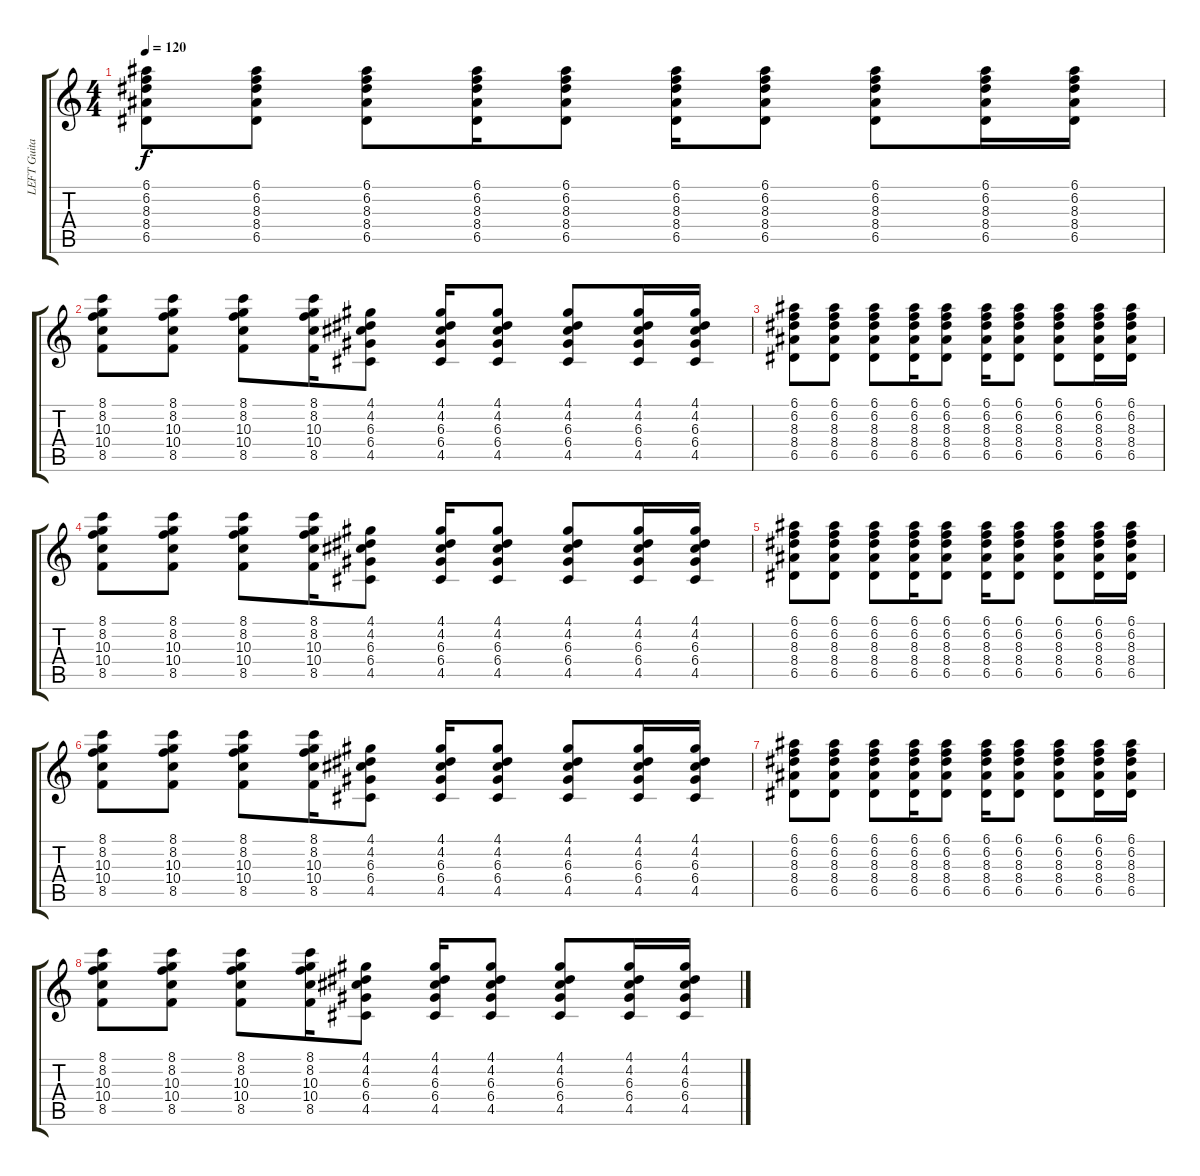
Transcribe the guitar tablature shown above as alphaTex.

\track ("LEFT Guitar" "LEFT Guita") {instrument overdrivenguitar}
\staff {score tabs}
\tuning (E4 B3 G3 D3 A2 E2) {hide}
\ts (4 4)
\tempo 120
\clef g2
\ks c
(6.1 6.2 8.3 8.4 6.5).8{dy f} (6.1 6.2 8.3 8.4 6.5).8 (6.1 6.2 8.3 8.4 6.5).8 (6.1 6.2 8.3 8.4 6.5).16 (6.1 6.2 8.3 8.4 6.5).8 (6.1 6.2 8.3 8.4 6.5).16 (6.1 6.2 8.3 8.4 6.5).8 (6.1 6.2 8.3 8.4 6.5).8 (6.1 6.2 8.3 8.4 6.5).16 (6.1 6.2 8.3 8.4 6.5).16 |
(8.1 8.2 10.3 10.4 8.5).8 (8.1 8.2 10.3 10.4 8.5).8 (8.1 8.2 10.3 10.4 8.5).8 (8.1 8.2 10.3 10.4 8.5).16 (4.1 4.2 6.3 6.4 4.5).8 (4.1 4.2 6.3 6.4 4.5).16 (4.1 4.2 6.3 6.4 4.5).8 (4.1 4.2 6.3 6.4 4.5).8 (4.1 4.2 6.3 6.4 4.5).16 (4.1 4.2 6.3 6.4 4.5).16 |
(6.1 6.2 8.3 8.4 6.5).8 (6.1 6.2 8.3 8.4 6.5).8 (6.1 6.2 8.3 8.4 6.5).8 (6.1 6.2 8.3 8.4 6.5).16 (6.1 6.2 8.3 8.4 6.5).8 (6.1 6.2 8.3 8.4 6.5).16 (6.1 6.2 8.3 8.4 6.5).8 (6.1 6.2 8.3 8.4 6.5).8 (6.1 6.2 8.3 8.4 6.5).16 (6.1 6.2 8.3 8.4 6.5).16 |
(8.1 8.2 10.3 10.4 8.5).8 (8.1 8.2 10.3 10.4 8.5).8 (8.1 8.2 10.3 10.4 8.5).8 (8.1 8.2 10.3 10.4 8.5).16 (4.1 4.2 6.3 6.4 4.5).8 (4.1 4.2 6.3 6.4 4.5).16 (4.1 4.2 6.3 6.4 4.5).8 (4.1 4.2 6.3 6.4 4.5).8 (4.1 4.2 6.3 6.4 4.5).16 (4.1 4.2 6.3 6.4 4.5).16 |
(6.1 6.2 8.3 8.4 6.5).8 (6.1 6.2 8.3 8.4 6.5).8 (6.1 6.2 8.3 8.4 6.5).8 (6.1 6.2 8.3 8.4 6.5).16 (6.1 6.2 8.3 8.4 6.5).8 (6.1 6.2 8.3 8.4 6.5).16 (6.1 6.2 8.3 8.4 6.5).8 (6.1 6.2 8.3 8.4 6.5).8 (6.1 6.2 8.3 8.4 6.5).16 (6.1 6.2 8.3 8.4 6.5).16 |
(8.1 8.2 10.3 10.4 8.5).8 (8.1 8.2 10.3 10.4 8.5).8 (8.1 8.2 10.3 10.4 8.5).8 (8.1 8.2 10.3 10.4 8.5).16 (4.1 4.2 6.3 6.4 4.5).8 (4.1 4.2 6.3 6.4 4.5).16 (4.1 4.2 6.3 6.4 4.5).8 (4.1 4.2 6.3 6.4 4.5).8 (4.1 4.2 6.3 6.4 4.5).16 (4.1 4.2 6.3 6.4 4.5).16 |
(6.1 6.2 8.3 8.4 6.5).8 (6.1 6.2 8.3 8.4 6.5).8 (6.1 6.2 8.3 8.4 6.5).8 (6.1 6.2 8.3 8.4 6.5).16 (6.1 6.2 8.3 8.4 6.5).8 (6.1 6.2 8.3 8.4 6.5).16 (6.1 6.2 8.3 8.4 6.5).8 (6.1 6.2 8.3 8.4 6.5).8 (6.1 6.2 8.3 8.4 6.5).16 (6.1 6.2 8.3 8.4 6.5).16 |
(8.1 8.2 10.3 10.4 8.5).8 (8.1 8.2 10.3 10.4 8.5).8 (8.1 8.2 10.3 10.4 8.5).8 (8.1 8.2 10.3 10.4 8.5).16 (4.1 4.2 6.3 6.4 4.5).8 (4.1 4.2 6.3 6.4 4.5).16 (4.1 4.2 6.3 6.4 4.5).8 (4.1 4.2 6.3 6.4 4.5).8 (4.1 4.2 6.3 6.4 4.5).16 (4.1 4.2 6.3 6.4 4.5).16
